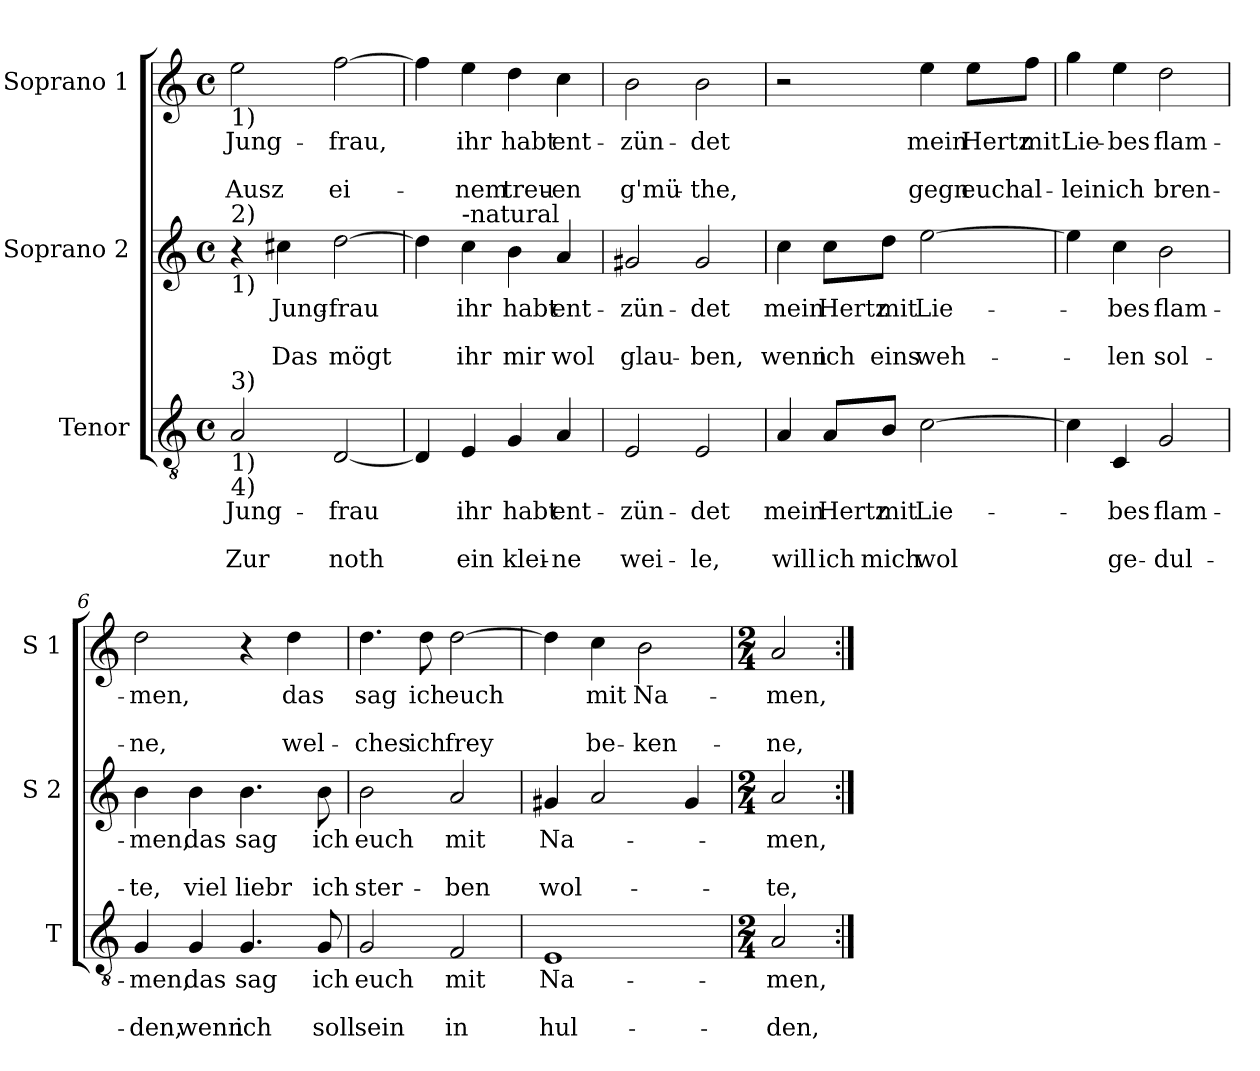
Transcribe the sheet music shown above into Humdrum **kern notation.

**kern	**text	**text	**text	**kern	**text	**text	**text	**kern	**text	**text	**text
*part3	*part3	*part3	*part3	*part2	*part2	*part2	*part2	*part1	*part1	*part1	*part1
*staff3	*staff3	*staff3	*staff3	*staff2	*staff2	*staff2	*staff2	*staff1	*staff1	*staff1	*staff1
*I"Tenor	*	*	*	*I"Soprano 2	*	*	*	*I"Soprano 1	*	*	*
*I'T	*	*	*	*I'S 2	*	*	*	*I'S 1	*	*	*
*clefGv2	*	*	*	*clefG2	*	*	*	*clefG2	*	*	*
*k[]	*	*	*	*k[]	*	*	*	*k[]	*	*	*
*C:	*	*	*	*C:	*	*	*	*C:	*	*	*
*M4/4	*	*	*	*M4/4	*	*	*	*M4/4	*	*	*
*met(c)	*	*	*	*met(c)	*	*	*	*met(c)	*	*	*
=1	=1	=1	=1	=1	=1	=1	=1	=1	=1	=1	=1
!	!	!	!	!	!	!	!	!LO:TX:b:t=1)	!	!	!
!	!	!	!	!LO:TX:a:t=2)	!	!	!	!	!	!	!
!	!	!	!	!LO:TX:b:t=1)	!	!	!	!	!	!	!
!LO:TX:a:t=3)	!	!	!	!	!	!	!	!	!	!	!
!LO:TX:b:t=1)	!	!	!	!	!	!	!	!	!	!	!
!LO:TX:b:t=4)	!	!	!	!	!	!	!	!	!	!	!
!	!LO:LY:b	!	!LO:LY:b	!	!	!	!	!	!LO:LY:b	!	!LO:LY:b
2A/	Jung-	.	Zur	4r	.	.	.	2ee\	Jung-	.	Ausz
!	!	!	!	!	!LO:LY:b	!	!LO:LY:b	!	!	!	!
.	.	.	.	4cc#X\	Jung-	.	Das	.	.	.	.
!	!LO:LY:b	!	!LO:LY:b	!	!LO:LY:b	!	!LO:LY:b	!	!LO:LY:b	!	!LO:LY:b
[2D/	-frau	.	noth	[2dd\	-frau	.	mögt	[2ff\	-frau,	.	ei-
=2	=2	=2	=2	=2	=2	=2	=2	=2	=2	=2	=2
4D/]	.	.	.	4dd\]	.	.	.	4ff\]	.	.	.
!	!	!	!	!LO:TX:a:t=-natural	!	!	!	!	!	!	!
!	!LO:LY:b	!	!LO:LY:b	!	!LO:LY:b	!	!LO:LY:b	!	!LO:LY:b	!	!LO:LY:b
4E/	ihr	.	ein	4cc\	ihr	.	ihr	4ee\	ihr	.	-nem
!	!LO:LY:b	!	!LO:LY:b	!	!LO:LY:b	!	!LO:LY:b	!	!LO:LY:b	!	!LO:LY:b
4G/	habt	.	klei-	4b\	habt	.	mir	4dd\	habt	.	treu-
!	!LO:LY:b	!	!LO:LY:b	!	!LO:LY:b	!	!LO:LY:b	!	!LO:LY:b	!	!LO:LY:b
4A/	ent-	.	-ne	4a/	ent-	.	wol	4cc\	ent-	.	-en
=3	=3	=3	=3	=3	=3	=3	=3	=3	=3	=3	=3
!	!LO:LY:b	!	!LO:LY:b	!	!LO:LY:b	!	!LO:LY:b	!	!LO:LY:b	!	!LO:LY:b
2E/	-zün-	.	wei-	2g#X/	-zün-	.	glau-	2b\	-zün-	.	g'mü-
!	!LO:LY:b	!	!LO:LY:b	!	!LO:LY:b	!	!LO:LY:b	!	!LO:LY:b	!	!LO:LY:b
2E/	-det	.	-le,	2g#/	-det	.	-ben,	2b\	-det	.	-the,
=4	=4	=4	=4	=4	=4	=4	=4	=4	=4	=4	=4
!	!LO:LY:b	!	!LO:LY:b	!	!LO:LY:b	!	!LO:LY:b	!	!	!	!
4A/	mein	.	will	4cc\	mein	.	wenn	2r	.	.	.
!	!LO:LY:b	!	!LO:LY:b	!	!LO:LY:b	!	!LO:LY:b	!	!	!	!
8A/L	Hertz	.	ich	8cc\L	Hertz	.	ich	.	.	.	.
!	!LO:LY:b	!	!LO:LY:b	!	!LO:LY:b	!	!LO:LY:b	!	!	!	!
8B/J	mit	.	mich	8dd\J	mit	.	eins	.	.	.	.
!	!LO:LY:b	!	!LO:LY:b	!	!LO:LY:b	!	!LO:LY:b	!	!LO:LY:b	!	!LO:LY:b
[2c\	Lie-	.	wol	[2ee\	Lie-	.	weh-	4ee\	mein	.	gegn
!	!	!	!	!	!	!	!	!	!LO:LY:b	!	!LO:LY:b
.	.	.	.	.	.	.	.	8ee\L	Hertz	.	euch
!	!	!	!	!	!	!	!	!	!LO:LY:b	!	!LO:LY:b
.	.	.	.	.	.	.	.	8ff\J	mit	.	al-
!!LO:LB:g=z
=5	=5	=5	=5	=5	=5	=5	=5	=5	=5	=5	=5
!	!	!	!	!	!	!	!	!	!LO:LY:b	!	!LO:LY:b
4c\]	.	.	.	4ee\]	.	.	.	4gg\	Lie-	.	-lein
!	!LO:LY:b	!	!LO:LY:b	!	!LO:LY:b	!	!LO:LY:b	!	!LO:LY:b	!	!LO:LY:b
4C/	-bes	.	ge-	4cc\	-bes	.	-len	4ee\	-bes	.	ich
!	!LO:LY:b	!	!LO:LY:b	!	!LO:LY:b	!	!LO:LY:b	!	!LO:LY:b	!	!LO:LY:b
2G/	flam-	.	-dul-	2b\	flam-	.	sol-	2dd\	flam-	.	bren-
=6	=6	=6	=6	=6	=6	=6	=6	=6	=6	=6	=6
!	!LO:LY:b	!	!LO:LY:b	!	!LO:LY:b	!	!LO:LY:b	!	!LO:LY:b	!	!LO:LY:b
4G/	-men,	.	-den,	4b\	-men,	.	-te,	2dd\	-men,	.	-ne,
!	!LO:LY:b	!	!LO:LY:b	!	!LO:LY:b	!	!LO:LY:b	!	!	!	!
4G/	das	.	wenn	4b\	das	.	viel	.	.	.	.
!	!LO:LY:b	!	!LO:LY:b	!	!LO:LY:b	!	!LO:LY:b	!	!	!	!
4.G/	sag	.	ich	4.b\	sag	.	liebr	4r	.	.	.
!	!	!	!	!	!	!	!	!	!LO:LY:b	!	!LO:LY:b
.	.	.	.	.	.	.	.	4dd\	das	.	wel-
!	!LO:LY:b	!	!LO:LY:b	!	!LO:LY:b	!	!LO:LY:b	!	!	!	!
8G/	ich	.	soll	8b\	ich	.	ich	.	.	.	.
=7	=7	=7	=7	=7	=7	=7	=7	=7	=7	=7	=7
!	!LO:LY:b	!	!LO:LY:b	!	!LO:LY:b	!	!LO:LY:b	!	!LO:LY:b	!	!LO:LY:b
2G/	euch	.	sein	2b\	euch	.	ster-	4.dd\	sag	.	-ches
!	!	!	!	!	!	!	!	!	!LO:LY:b	!	!LO:LY:b
.	.	.	.	.	.	.	.	8dd\	ich	.	ich
!	!LO:LY:b	!	!LO:LY:b	!	!LO:LY:b	!	!LO:LY:b	!	!LO:LY:b	!	!LO:LY:b
2F/	mit	.	in	2a/	mit	.	-ben	[2dd\	euch	.	frey
=8	=8	=8	=8	=8	=8	=8	=8	=8	=8	=8	=8
!	!LO:LY:b	!	!LO:LY:b	!	!LO:LY:b	!	!LO:LY:b	!	!	!	!
1E	Na-	.	hul-	4g#X/	Na-	.	wol-	4dd\]	.	.	.
!	!	!	!	!	!	!	!	!	!LO:LY:b	!	!LO:LY:b
.	.	.	.	2a/	.	.	.	4cc\	mit	.	be-
!	!	!	!	!	!	!	!	!	!LO:LY:b	!	!LO:LY:b
.	.	.	.	.	.	.	.	2b\	Na-	.	-ken-
.	.	.	.	4g#/	.	.	.	.	.	.	.
=9	=9	=9	=9	=9	=9	=9	=9	=9	=9	=9	=9
*M2/4	*	*	*	*M2/4	*	*	*	*M2/4	*	*	*
!	!LO:LY:b	!	!LO:LY:b	!	!LO:LY:b	!	!LO:LY:b	!	!LO:LY:b	!	!LO:LY:b
2A/	-men,	.	-den,	2a/	-men,	.	-te,	2a/	-men,	.	-ne,
=:|!	=:|!	=:|!	=:|!	=:|!	=:|!	=:|!	=:|!	=:|!	=:|!	=:|!	=:|!
*-	*-	*-	*-	*-	*-	*-	*-	*-	*-	*-	*-
